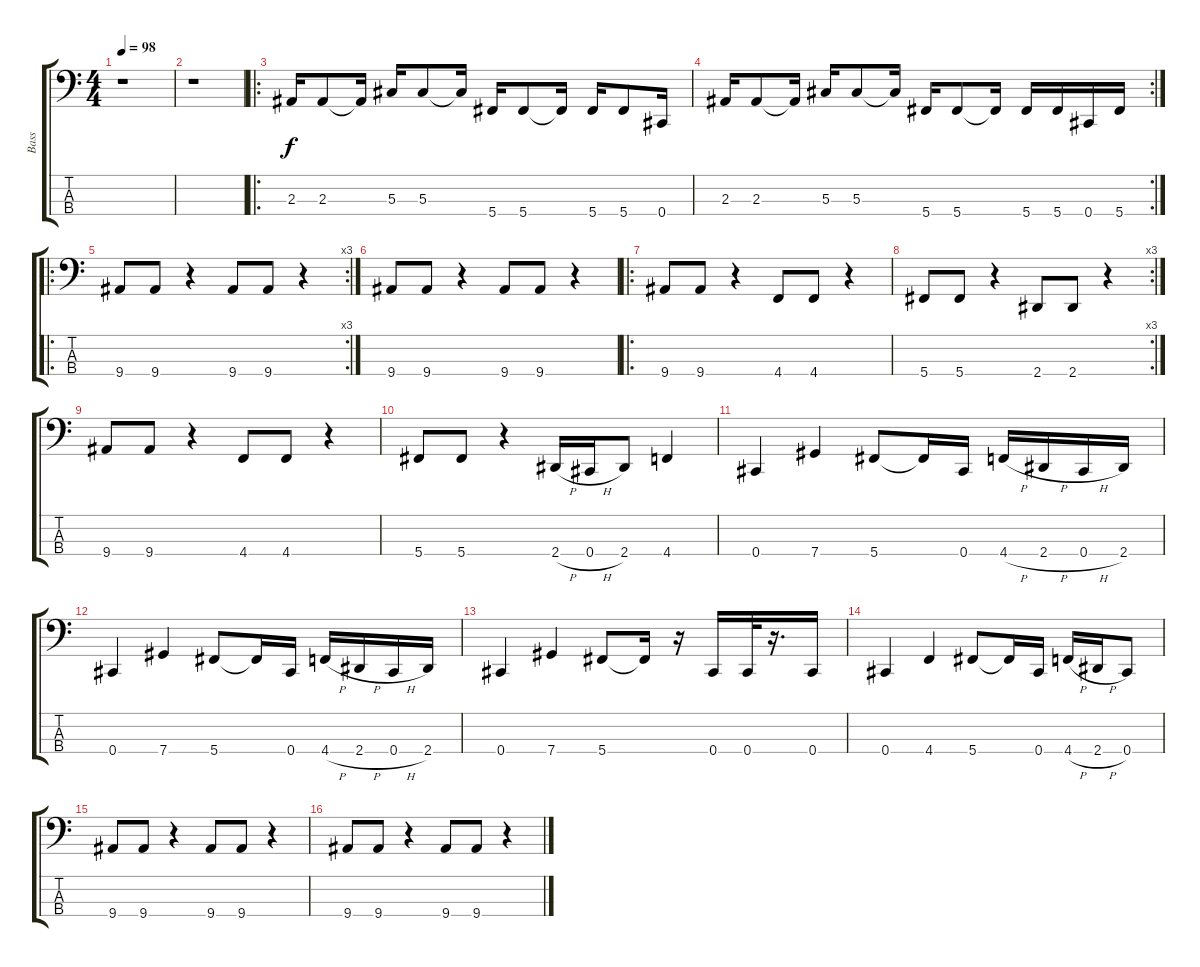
\track ("Bass" "Bass") {instrument electricbassfinger}
\staff {score tabs}
\tuning (Gb2 Db2 Ab1 Db1) {hide}
\ts (4 4)
\tempo 98
\clef f4
\ks c
r.1{dy f instrument electricbassfinger} |
r.1 |
\ro
2.3.16 2.3.8 2.3{t}.16 5.3.16 5.3.8 5.3{t}.16 5.4.16 5.4.8 5.4{t}.16 5.4.16 5.4.8 0.4.16 |
\rc 2
2.3.16 2.3.8 2.3{t}.16 5.3.16 5.3.8 5.3{t}.16 5.4.16 5.4.8 5.4{t}.16 5.4.16 5.4.16 0.4.16 5.4.16 |
\ro
\rc 3
9.4.8 9.4.8 r.4 9.4.8 9.4.8 r.4 |
9.4.8 9.4.8 r.4 9.4.8 9.4.8 r.4 |
\ro
9.4.8 9.4.8 r.4 4.4.8 4.4.8 r.4 |
\rc 3
5.4.8 5.4.8 r.4 2.4.8 2.4.8 r.4 |
9.4.8 9.4.8 r.4 4.4.8 4.4.8 r.4 |
5.4.8 5.4.8 r.4 2.4{h}.16 0.4{h}.16 2.4.8 4.4.4 |
0.4.4 7.4.4 5.4.8 5.4{t}.16 0.4.16 4.4{h}.16 2.4{h}.16 0.4{h}.16 2.4.16 |
0.4.4 7.4.4 5.4.8 5.4{t}.16 0.4.16 4.4{h}.16 2.4{h}.16 0.4{h}.16 2.4.16 |
0.4.4 7.4.4 5.4.8 5.4{t}.16 r.16 0.4.16 0.4.32 r.16{d} 0.4.16 |
0.4.4 4.4.4 5.4.8 5.4{t}.16 0.4.16 4.4{h}.16 2.4{h}.16 0.4.8 |
9.4.8 9.4.8 r.4 9.4.8 9.4.8 r.4 |
9.4.8 9.4.8 r.4 9.4.8 9.4.8 r.4
